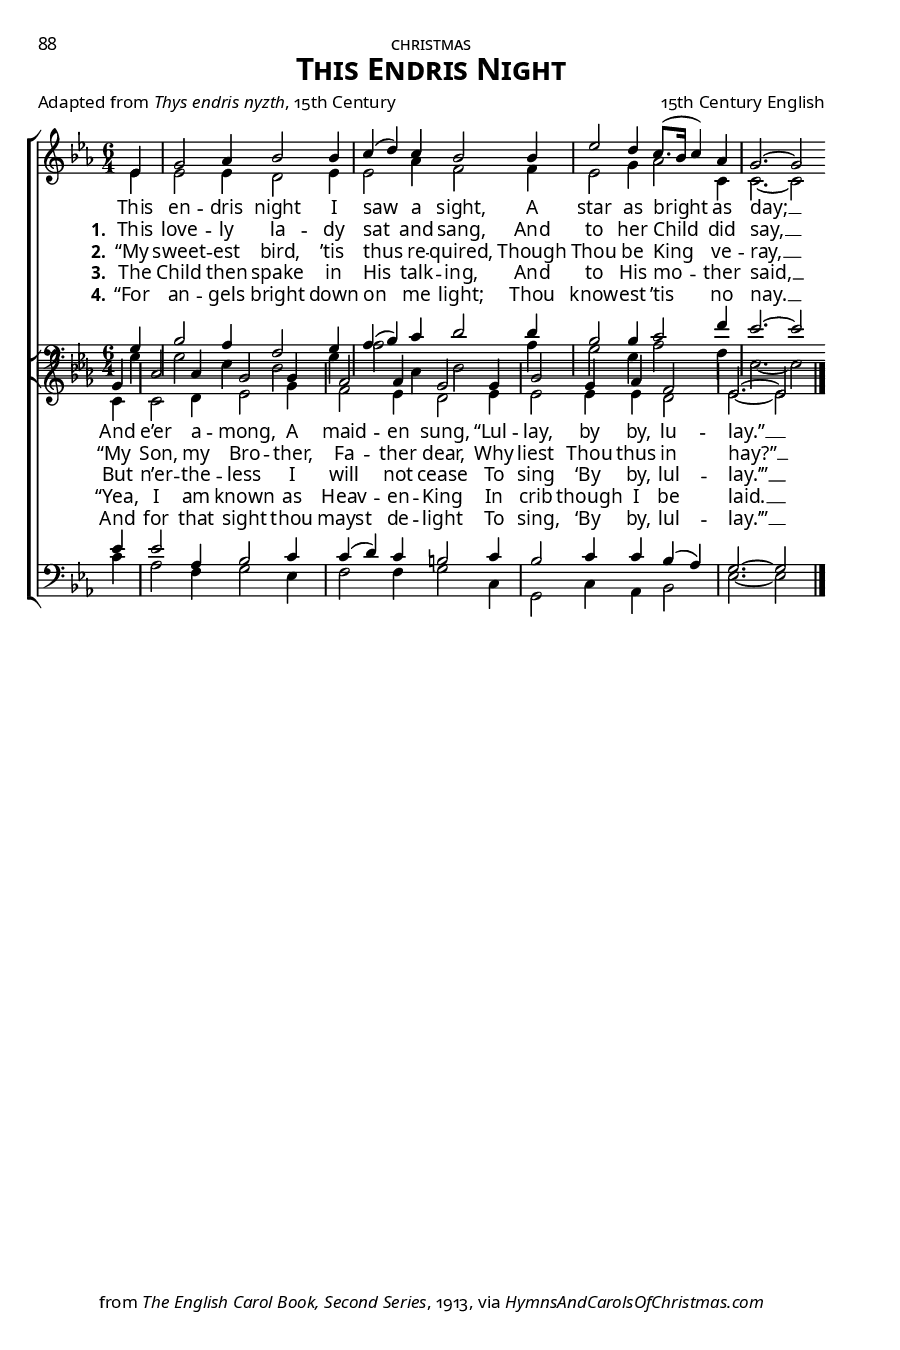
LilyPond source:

\version "2.14.2"
\include "util.ly"
\header {
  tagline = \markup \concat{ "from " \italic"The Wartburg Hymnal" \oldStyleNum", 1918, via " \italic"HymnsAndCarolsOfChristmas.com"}

    title = \markup{\override #'(font-name . "Garamond Premier Pro Semibold"){ \abs-fontsize #15 \smallCapsOldStyle"This Endris Night"}}
    composer = \markup\oldStyleNum"15th Century English"
    poet = \markup\oldStyleNum{\concat{"Adapted from " \italic"Thys endris nyzth" ", 15th Century"}}
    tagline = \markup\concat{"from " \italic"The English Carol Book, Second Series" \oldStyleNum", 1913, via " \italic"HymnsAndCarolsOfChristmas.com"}
  }
\paper {
  print-all-headers = ##f
  paper-height = 9\in
  paper-width = 6\in
  indent = 0\in
  %system-system-spacing = #'((basic-distance . 10) (padding . 0))
  score-markup-spacing =
    #'((basic-distance . 0)
       (minimum-distance . 0)
       (padding . 0)
       (stretchability . 0))
  system-system-spacing =
    #'((basic-distance . 0)
       (minimum-distance . 0)
       (padding . -5)
       (stretchability . 100))
  ragged-last-bottom = ##t
  ragged-bottom = ##f
  two-sided = ##t
  inner-margin = 0.5\in
  outer-margin = 0.25\in
  top-margin = 0.25\in
  bottom-margin = 0.25\in
  first-page-number = #088
  print-first-page-number = ##t
  headerLine = \markup{\override #'(font-name . "Garamond Premier Pro") \smallCapsOldStyle"christmas"}
  oddHeaderMarkup = \markup\fill-line{
     \override #'(font-name . "Garamond Premier Pro")\abs-fontsize #8.5
     \combine 
        \fill-line{"" \on-the-fly #print-page-number-check-first
        \oldStylePageNum""
        }
        \fill-line{\headerLine}
  }
  evenHeaderMarkup = \markup {
     \override #'(font-name . "Garamond Premier Pro")\abs-fontsize #8.5
     \combine
        \on-the-fly #print-page-number-check-first
        \oldStylePageNum""
        \fill-line{\headerLine}
  }
}
#(set-global-staff-size 15) \paper{ #(define fonts (make-pango-font-tree "GoudyOlSt BT" "Garamond Premier Pro" "Garamond Premier Pro" (/ 15 20))) }
global = {
  \key ees \major
  \time 6/4
  \override DynamicLineSpanner #'staff-padding = #0.0
  \override DynamicLineSpanner #'Y-extent = #'(0 . 0)
}

sopMusic = \relative c' {
  \partial 4 ees4 |
  g2 aes4 bes2 bes4 |
  c( d) c bes2 bes4 |
  ees2 d4 c8.[( bes16] c4) aes |
  g2.~ g2 \bar""\break g4 |
  
  c2 c4 bes2 bes4 |
  aes2 aes4 g2 g4 |
  bes2 g4 aes f2 |
  ees2.~ ees2 \bar "|."
}
sopWords = \lyricmode {
  
}

altoMusic = \relative c' {
  ees4 |
  ees2 ees4 d2 ees4 |
  ees2 aes4 f2 f4 |
  ees2 g4 aes2 c,4 |
  c2.~ c2 \bar"" c4 |
  
  c2 d4 ees2 g4 |
  f2 ees4 d2 ees4 |
  ees2 ees4 ees d2 |
  ees2.~  ees2 \bar"|."
}
altoWords = \lyricmode {
  \dropLyricsIX
  This en -- dris night I saw a sight,
  A star as bright as day; __
  And e’er a -- mong, A maid -- en sung,
  “Lul -- lay, by by, lu -- lay.” __
}
altoWordsII = \lyricmode {
  \dropLyricsIX
%\markup\italic
  \set stanza = #"1."
  This love -- ly la -- dy sat and sang,
  And to her Child did say, __
  “My Son, my Bro -- ther, Fa -- ther dear,
  Why liest Thou thus in hay?” __
}
altoWordsIII = \lyricmode {
  \dropLyricsIX
  \set stanza = #"2."
  “My sweet -- est bird, ’tis thus re -- quired,
  Though Thou be King ve -- ray, __
  But n’er -- the -- less I will not cease
  To sing ‘By by, lul -- lay.’” __
}
altoWordsIV = \lyricmode {
  \dropLyricsIX
  \set stanza = #"3."
  The Child then spake in His talk -- ing,
  And to His mo -- ther said, __
  “Yea, I am known as Heav -- en -- King
  In crib though I be laid. __
}
altoWordsV = \lyricmode {
  \dropLyricsIX
  \set stanza = #"4."
  “For an -- gels bright down on me light;
  Thou know -- est ’tis no nay. __
  And for that sight thou mayst de -- light
  To sing, ‘By by, lul -- lay.’” __
}
altoWordsVI = \lyricmode {
  \set stanza = #" 5."
  
}
tenorMusic = \relative c' {
  g4 |
  bes2 aes4 f2 g4 |
  aes( bes) c d2 d4 |
  bes2 bes4 c2 f4 |
  ees2.~ ees2 \bar"" ees4 |
  
  ees2 aes,4 bes2 c4 |
  c( d) c b2 c4 |
  bes2 c4 c bes( aes) |
  g2.~ g2 \bar"|."
}
tenorWords = \lyricmode {

}

bassMusic = \relative c {
  ees4 |
  ees2 c4 bes2 ees4 |
  aes2 aes,4 bes2 aes'4 |
  g2 ees4 aes2 f4 |
  c2.~ c2 \bar"" c'4 |
  
  aes2 f4 g2 ees4 |
  f2 f4 g2 c,4 |
  g2 c4 aes bes2 |
  ees2.~ ees2 \bar"|."
}
bassWords = \lyricmode {

}

pianoRH = \relative c' {
  
}
pianoLH = \relative c' {
  
}

\score {
  <<
   \new ChoirStaff <<
%    \new Lyrics = sopranos \with { \override VerticalAxisGroup #'nonstaff-relatedstaff-spacing = #'((basic-distance . 1)) }
    \new Staff = women <<
      \new Voice = "sopranos" { \voiceOne << \global \sopMusic >> }
      \new Voice = "altos" { \voiceTwo << \global \altoMusic >> }
    >>
    \new Lyrics \with { alignAboveContext = #"women" \override VerticalAxisGroup #'nonstaff-relatedstaff-spacing = #'((basic-distance . 1))} \lyricsto "sopranos" \sopWords
    \new Lyrics = "altosVI"  \with { alignBelowContext = #"women" } \lyricsto "sopranos" \altoWordsVI
    \new Lyrics = "altosV"  \with { alignBelowContext = #"women" } \lyricsto "sopranos" \altoWordsV
    \new Lyrics = "altosIV"  \with { alignBelowContext = #"women" } \lyricsto "sopranos" \altoWordsIV
    \new Lyrics = "altosIII"  \with { alignBelowContext = #"women" } \lyricsto "sopranos" \altoWordsIII
    \new Lyrics = "altosII"  \with { alignBelowContext = #"women" } \lyricsto "sopranos" \altoWordsII
    \new Lyrics = "altos"  \with { alignBelowContext = #"women" \override VerticalAxisGroup #'nonstaff-relatedstaff-spacing = #'((padding . -0.5)) } \lyricsto "sopranos" \altoWords
   \new Staff = men <<
      \clef bass
      \new Voice = "tenors" { \voiceOne << \global \tenorMusic >> }
      \new Voice = "basses" { \voiceTwo << \global \bassMusic >> }
    >>
    \new Lyrics \with { alignAboveContext = #"men" \override VerticalAxisGroup #'nonstaff-relatedstaff-spacing = #'((basic-distance . 1)) } \lyricsto "tenors" \tenorWords
    \new Lyrics \with { alignBelowContext = #"men" \override VerticalAxisGroup #'nonstaff-relatedstaff-spacing = #'((basic-distance . 1)) } \lyricsto "basses" \bassWords
  >>
%    \new PianoStaff << \new Staff { \new Voice { \pianoRH } } \new Staff { \clef "bass" \pianoLH } >>
  >>
  \layout {
    \context {
      \Score
      %\override SpacingSpanner #'base-shortest-duration = #(ly:make-moment 1 8)
      %\override SpacingSpanner #'common-shortest-duration = #(ly:make-moment 1 4)
    }
    \context {
      % Remove all empty staves
      % \Staff \RemoveEmptyStaves \override VerticalAxisGroup #'remove-first = ##t
    }
    \context {
      \Lyrics
      \override LyricText #'X-offset = #center-on-word
    }
  }
  
  \midi {
    \tempo 4 = 90
    \set Staff.midiInstrument = "flute"
  
    \context {
      \Voice
      \remove "Dynamic_performer"
    }
  }
}
